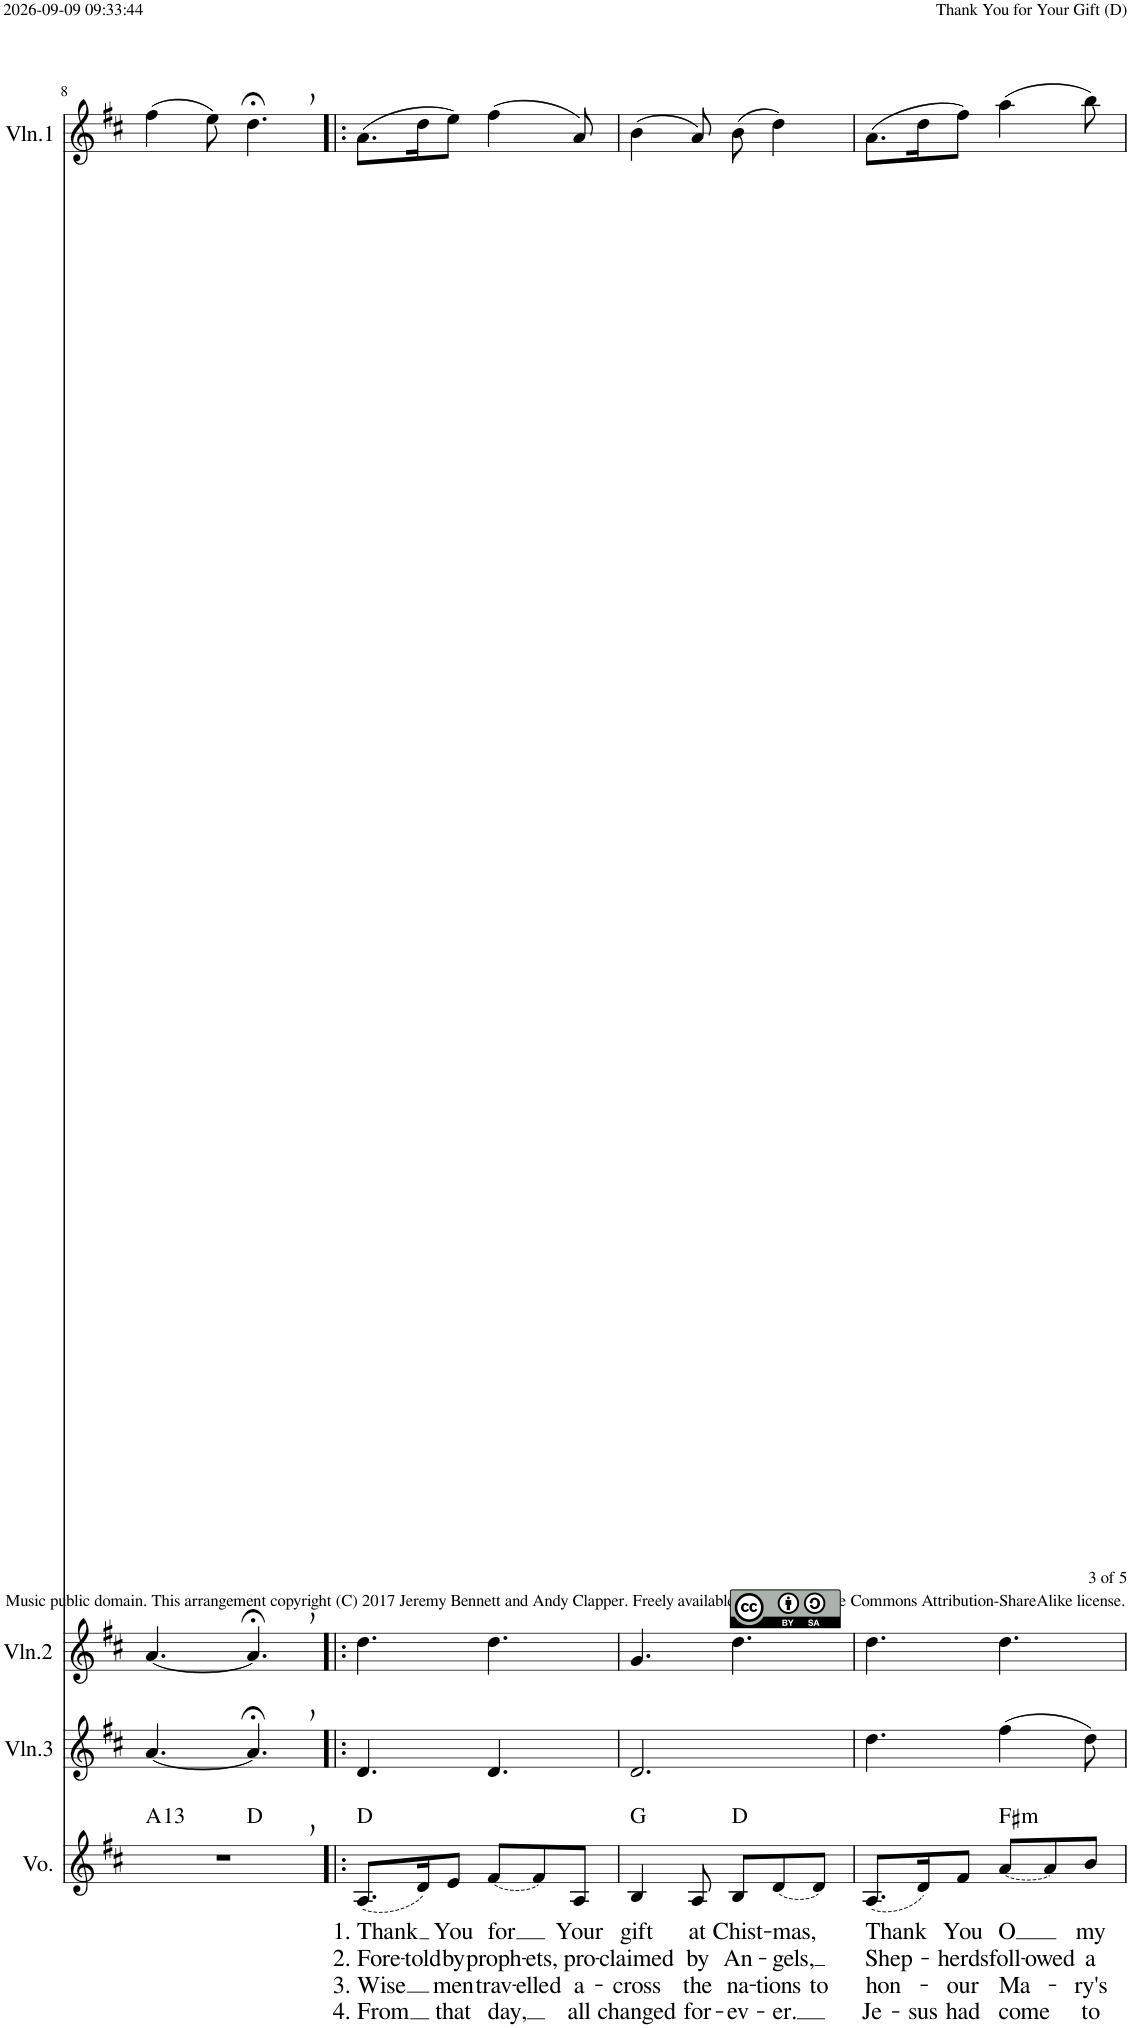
**kern	**text	**text	**text	**text	**harte	**kern	**kern	**kern
*part4	*part4	*part4	*part4	*part4	*part4	*part3	*part2	*part1
*staff4	*staff4	*staff4	*staff4	*staff4	*	*staff3	*staff2	*staff1
*I"Voice	*	*	*	*	*	*I"Violin 3	*I"Violin 2	*I"Violin 1
*I'Vo.	*	*	*	*	*	*I'Vln.3	*I'Vln.2	*I'Vln.1
!!LO:PB:g=z
*clefG2	*	*	*	*	*	*clefG2	*clefG2	*clefG2
*k[f#c#]	*	*	*	*	*	*k[f#c#]	*k[f#c#]	*k[f#c#]
*M6/8	*	*	*	*	*	*M6/8	*M6/8	*M6/8
=8	=8	=8	=8	=8	=8	=8	=8	=8
!	!	!	!	!	!LO:H:kt=13	!	!	!
*^	*	*	*	*	*	*	*	*
2.r	4.ryy	.	.	.	.	A:9(11,13)	[4.a/	[4.a/	(4ff#\
.	.	.	.	.	.	.	.	.	8ee\)
.	4.ryy	.	.	.	.	D:maj	4.a;<,/]	4.a;<,/]	4.dd;<,\
=9!|:	=9!|:	=9!|:	=9!|:	=9!|:	=9!|:	=9!|:	=9!|:	=9!|:	=9!|:
!	!	!LO:LY:b	!LO:LY:b	!LO:LY:b	!LO:LY:b	!	!	!	!
*v	*v	*	*	*	*	*	*	*	*
(8.A/L	1. Thank	2. Fore-	3. Wise	4. From	D:maj	4.d/	4.dd\	(8.a\L
!	!	!LO:LY:b	!	!	!	!	!	!
16d/K)	.	-told	.	.	.	.	.	16dd\K
!	!LO:LY:b	!LO:LY:b	!LO:LY:b	!LO:LY:b	!	!	!	!
8e/J	You	by	men	that	.	.	.	8ee\J)
!LO:T:dash	!LO:LY:b	!LO:LY:b	!LO:LY:b	!LO:LY:b	!	!	!	!
[8f#/L	for	proph-	trav-	day,	.	4.d/	4.dd\	(4ff#\
!	!	!LO:LY:b	!LO:LY:b	!	!	!	!	!
8f#/]	.	-ets,	-elled	.	.	.	.	.
!	!LO:LY:b	!LO:LY:b	!LO:LY:b	!LO:LY:b	!	!	!	!
8A/J	Your	pro-	a-	all	.	.	.	8a/)
=10	=10	=10	=10	=10	=10	=10	=10	=10
!	!LO:LY:b	!LO:LY:b	!LO:LY:b	!LO:LY:b	!	!	!	!
4B/	gift	-claimed	-cross	changed	G:maj	2.d/	4.g/	(4b\
!	!LO:LY:b	!LO:LY:b	!LO:LY:b	!LO:LY:b	!	!	!	!
8A/	at	by	the	for-	.	.	.	8a/)
!	!LO:LY:b	!LO:LY:b	!LO:LY:b	!LO:LY:b	!	!	!	!
8B/L	Chist-	An-	na-	-ev-	D:maj	.	4.dd\	(8b\
!LO:T:dash	!LO:LY:b	!LO:LY:b	!LO:LY:b	!LO:LY:b	!	!	!	!
[8d/	-mas,	-gels,	-tions	-er.	.	.	.	4dd\)
!	!	!	!LO:LY:b	!	!	!	!	!
8d/J]	.	.	to	.	.	.	.	.
=11	=11	=11	=11	=11	=11	=11	=11	=11
!	!LO:LY:b	!LO:LY:b	!LO:LY:b	!LO:LY:b	!	!	!	!
(8.A/L	Thank	Shep-	hon-	Je-	.	4.dd\	4.dd\	(8.a\L
!	!	!	!	!LO:LY:b	!	!	!	!
16d/K)	.	.	.	-sus	.	.	.	16dd\K
!	!LO:LY:b	!LO:LY:b	!LO:LY:b	!LO:LY:b	!	!	!	!
8f#/J	You	-herds	-our	had	.	.	.	8ff#\J)
!LO:T:dash	!LO:LY:b	!LO:LY:b	!LO:LY:b	!LO:LY:b	!LO:H:kt=m	!	!	!
[8a/L	O	foll-	Ma-	come	F#:min	(4ff#\	4.dd\	(4aa\
!	!	!LO:LY:b	!	!	!	!	!	!
8a/]	.	-owed	.	.	.	.	.	.
!	!LO:LY:b	!LO:LY:b	!LO:LY:b	!LO:LY:b	!	!	!	!
8b/J	my	a	-ry's	to	.	8dd\)	.	8bb\)
=	=	=	=	=	=	=	=	=
*-	*-	*-	*-	*-	*-	*-	*-	*-
